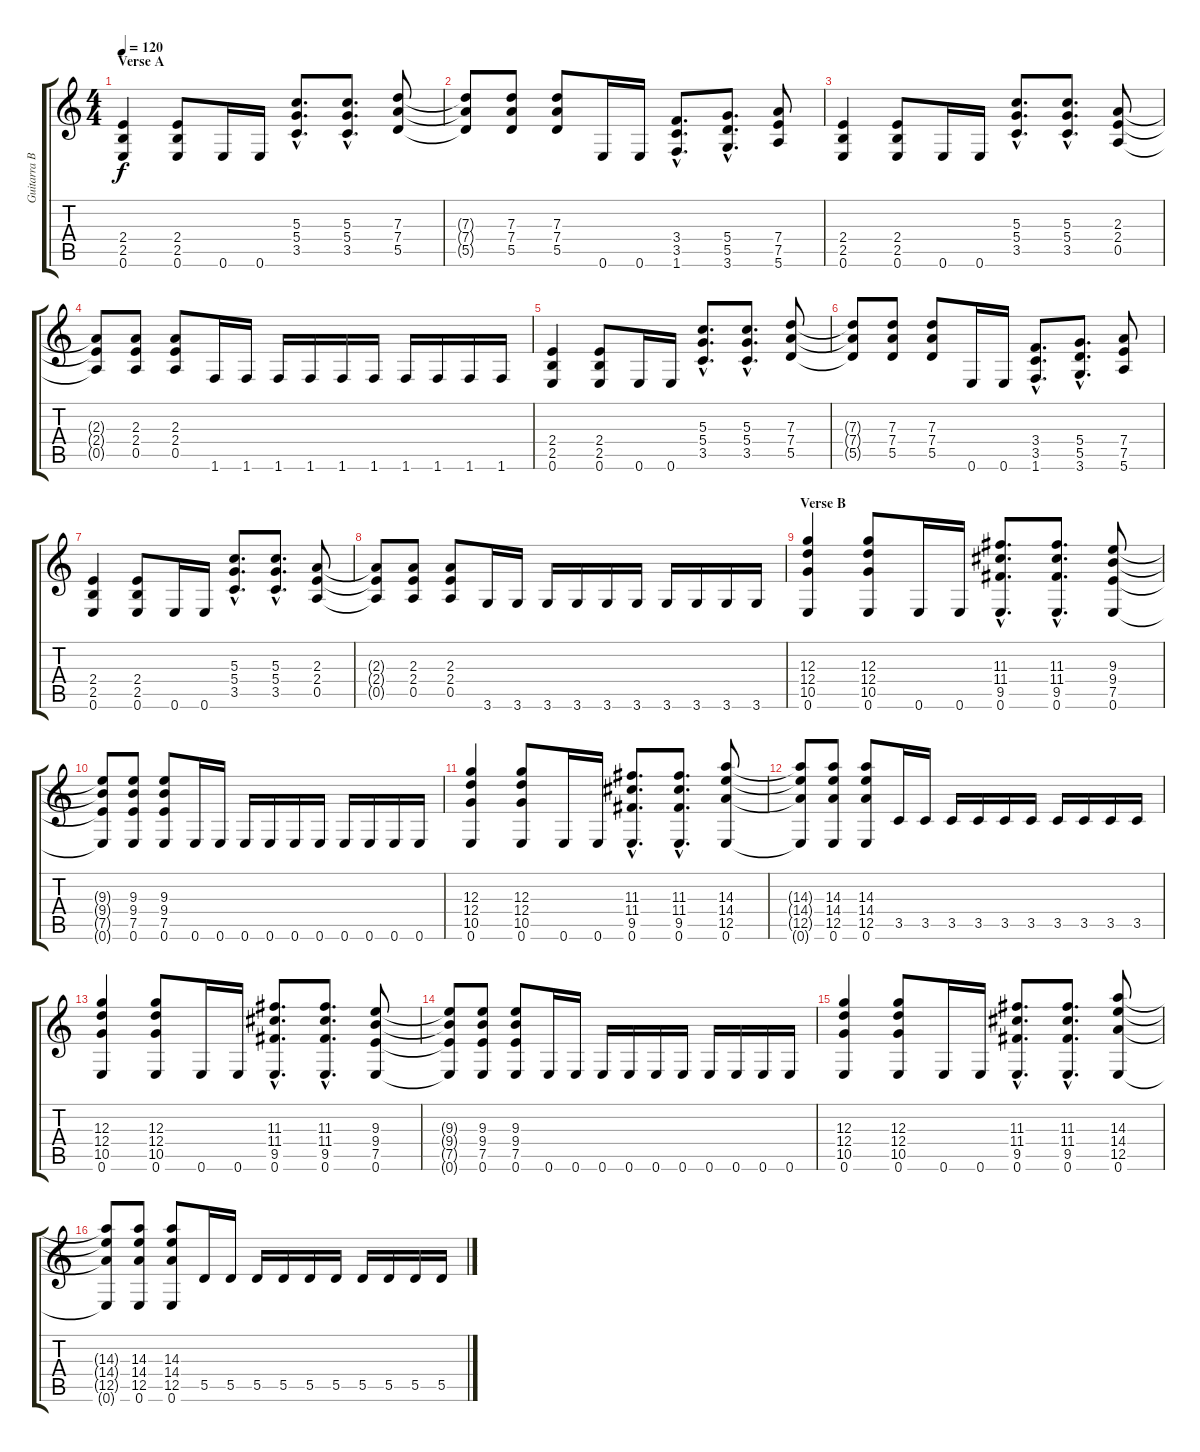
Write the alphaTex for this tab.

\track ("Guitarra Base" "Guitarra B") {instrument distortionguitar}
\staff {score tabs}
\tuning (E4 B3 G3 D3 A2 E2) {hide}
\ts (4 4)
\section ("" "Verse A")
\tempo 120
\clef g2
\ks c
(2.4 2.5 0.6).4{dy f} (2.4 2.5 0.6).8 0.6.16 0.6.16 (5.3{hac} 5.4{hac} 3.5{hac}).8{d} (5.3{hac} 5.4{hac} 3.5{hac}).8{d} (7.3 7.4 5.5).8 |
(7.3{t} 7.4{t} 5.5{t}).8 (7.3 7.4 5.5).8 (7.3 7.4 5.5).8 0.6.16 0.6.16 (3.4{hac} 3.5{hac} 1.6{hac}).8{d} (5.4{hac} 5.5{hac} 3.6{hac}).8{d} (7.4 7.5 5.6).8 |
(2.4 2.5 0.6).4 (2.4 2.5 0.6).8 0.6.16 0.6.16 (5.3{hac} 5.4{hac} 3.5{hac}).8{d} (5.3{hac} 5.4{hac} 3.5{hac}).8{d} (2.3 2.4 0.5).8 |
(2.3{t} 2.4{t} 0.5{t}).8 (2.3 2.4 0.5).8 (2.3 2.4 0.5).8 1.6.16 1.6.16 1.6.16 1.6.16 1.6.16 1.6.16 1.6.16 1.6.16 1.6.16 1.6.16 |
(2.4 2.5 0.6).4 (2.4 2.5 0.6).8 0.6.16 0.6.16 (5.3{hac} 5.4{hac} 3.5{hac}).8{d} (5.3{hac} 5.4{hac} 3.5{hac}).8{d} (7.3 7.4 5.5).8 |
(7.3{t} 7.4{t} 5.5{t}).8 (7.3 7.4 5.5).8 (7.3 7.4 5.5).8 0.6.16 0.6.16 (3.4{hac} 3.5{hac} 1.6{hac}).8{d} (5.4{hac} 5.5{hac} 3.6{hac}).8{d} (7.4 7.5 5.6).8 |
(2.4 2.5 0.6).4 (2.4 2.5 0.6).8 0.6.16 0.6.16 (5.3{hac} 5.4{hac} 3.5{hac}).8{d} (5.3{hac} 5.4{hac} 3.5{hac}).8{d} (2.3 2.4 0.5).8 |
(2.3{t} 2.4{t} 0.5{t}).8 (2.3 2.4 0.5).8 (2.3 2.4 0.5).8 3.6.16 3.6.16 3.6.16 3.6.16 3.6.16 3.6.16 3.6.16 3.6.16 3.6.16 3.6.16 |
\section ("" "Verse B")
(12.3 12.4 10.5 0.6).4 (12.3 12.4 10.5 0.6).8 0.6.16 0.6.16 (11.3{hac} 11.4{hac} 9.5{hac} 0.6{hac}).8{d} (11.3{hac} 11.4{hac} 9.5{hac} 0.6{hac}).8{d} (9.3 9.4 7.5 0.6).8 |
(9.3{t} 9.4{t} 7.5{t} 0.6{t}).8 (9.3 9.4 7.5 0.6).8 (9.3 9.4 7.5 0.6).8 0.6.16 0.6.16 0.6.16 0.6.16 0.6.16 0.6.16 0.6.16 0.6.16 0.6.16 0.6.16 |
(12.3 12.4 10.5 0.6).4 (12.3 12.4 10.5 0.6).8 0.6.16 0.6.16 (11.3{hac} 11.4{hac} 9.5{hac} 0.6{hac}).8{d} (11.3{hac} 11.4{hac} 9.5{hac} 0.6{hac}).8{d} (14.3 14.4 12.5 0.6).8 |
(14.3{t} 14.4{t} 12.5{t} 0.6{t}).8 (14.3 14.4 12.5 0.6).8 (14.3 14.4 12.5 0.6).8 3.5.16 3.5.16 3.5.16 3.5.16 3.5.16 3.5.16 3.5.16 3.5.16 3.5.16 3.5.16 |
(12.3 12.4 10.5 0.6).4 (12.3 12.4 10.5 0.6).8 0.6.16 0.6.16 (11.3{hac} 11.4{hac} 9.5{hac} 0.6{hac}).8{d} (11.3{hac} 11.4{hac} 9.5{hac} 0.6{hac}).8{d} (9.3 9.4 7.5 0.6).8 |
(9.3{t} 9.4{t} 7.5{t} 0.6{t}).8 (9.3 9.4 7.5 0.6).8 (9.3 9.4 7.5 0.6).8 0.6.16 0.6.16 0.6.16 0.6.16 0.6.16 0.6.16 0.6.16 0.6.16 0.6.16 0.6.16 |
(12.3 12.4 10.5 0.6).4 (12.3 12.4 10.5 0.6).8 0.6.16 0.6.16 (11.3{hac} 11.4{hac} 9.5{hac} 0.6{hac}).8{d} (11.3{hac} 11.4{hac} 9.5{hac} 0.6{hac}).8{d} (14.3 14.4 12.5 0.6).8 |
(14.3{t} 14.4{t} 12.5{t} 0.6{t}).8 (14.3 14.4 12.5 0.6).8 (14.3 14.4 12.5 0.6).8 5.5.16 5.5.16 5.5.16 5.5.16 5.5.16 5.5.16 5.5.16 5.5.16 5.5.16 5.5.16
